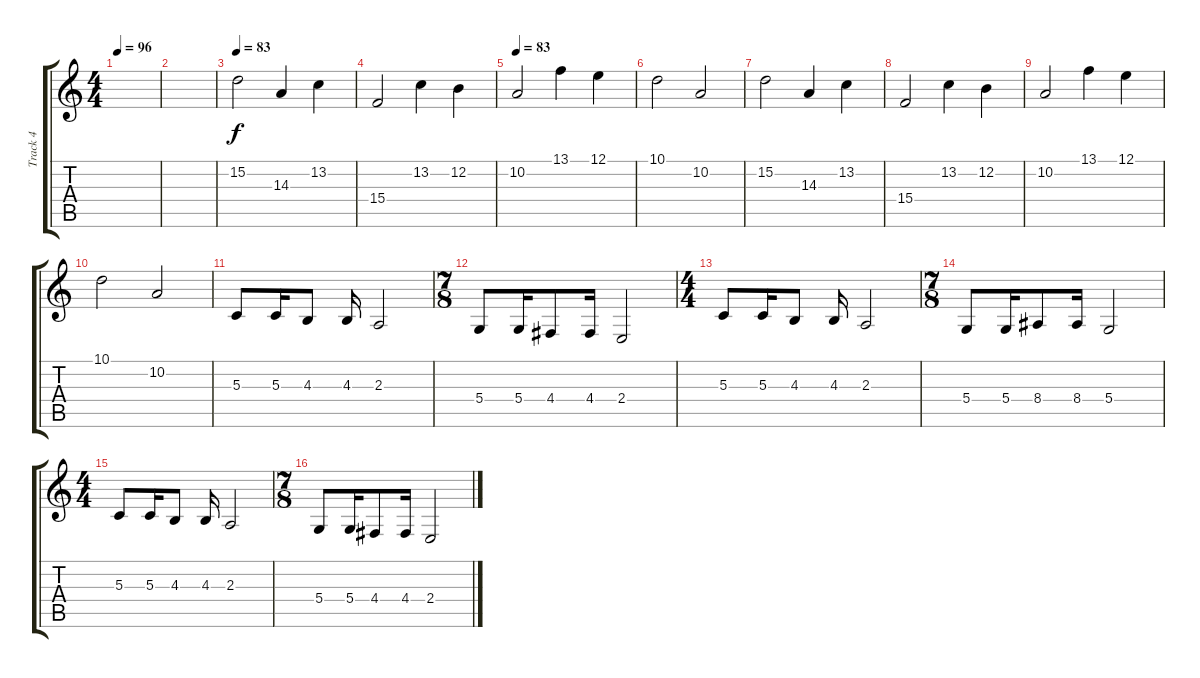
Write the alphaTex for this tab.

\track ("Track 4" "Track 4") {instrument choiraahs}
\staff {score tabs}
\tuning (E4 B3 G3 D3 A2 E2) {hide}
\ts (4 4)
\tempo 96
\tempo 69
\tempo 96
\clef g2
\ks c
|
|
\tempo 83
15.2.2 14.3.4 13.2.4 |
15.4.2 13.2.4 12.2.4 |
\tempo 83
10.2.2 13.1.4 12.1.4 |
10.1.2 10.2.2 |
15.2.2 14.3.4 13.2.4 |
15.4.2 13.2.4 12.2.4 |
10.2.2 13.1.4 12.1.4 |
10.1.2 10.2.2 |
5.3.8 5.3.16 4.3.8 4.3.16 2.3.2 |
\ts (7 8)
5.4.8 5.4.16 4.4.8 4.4.16 2.4.2 |
\ts (4 4)
5.3.8 5.3.16 4.3.8 4.3.16 2.3.2 |
\ts (7 8)
5.4.8 5.4.16 8.4.8 8.4.16 5.4.2 |
\ts (4 4)
5.3.8 5.3.16 4.3.8 4.3.16 2.3.2 |
\ts (7 8)
5.4.8 5.4.16 4.4.8 4.4.16 2.4.2
